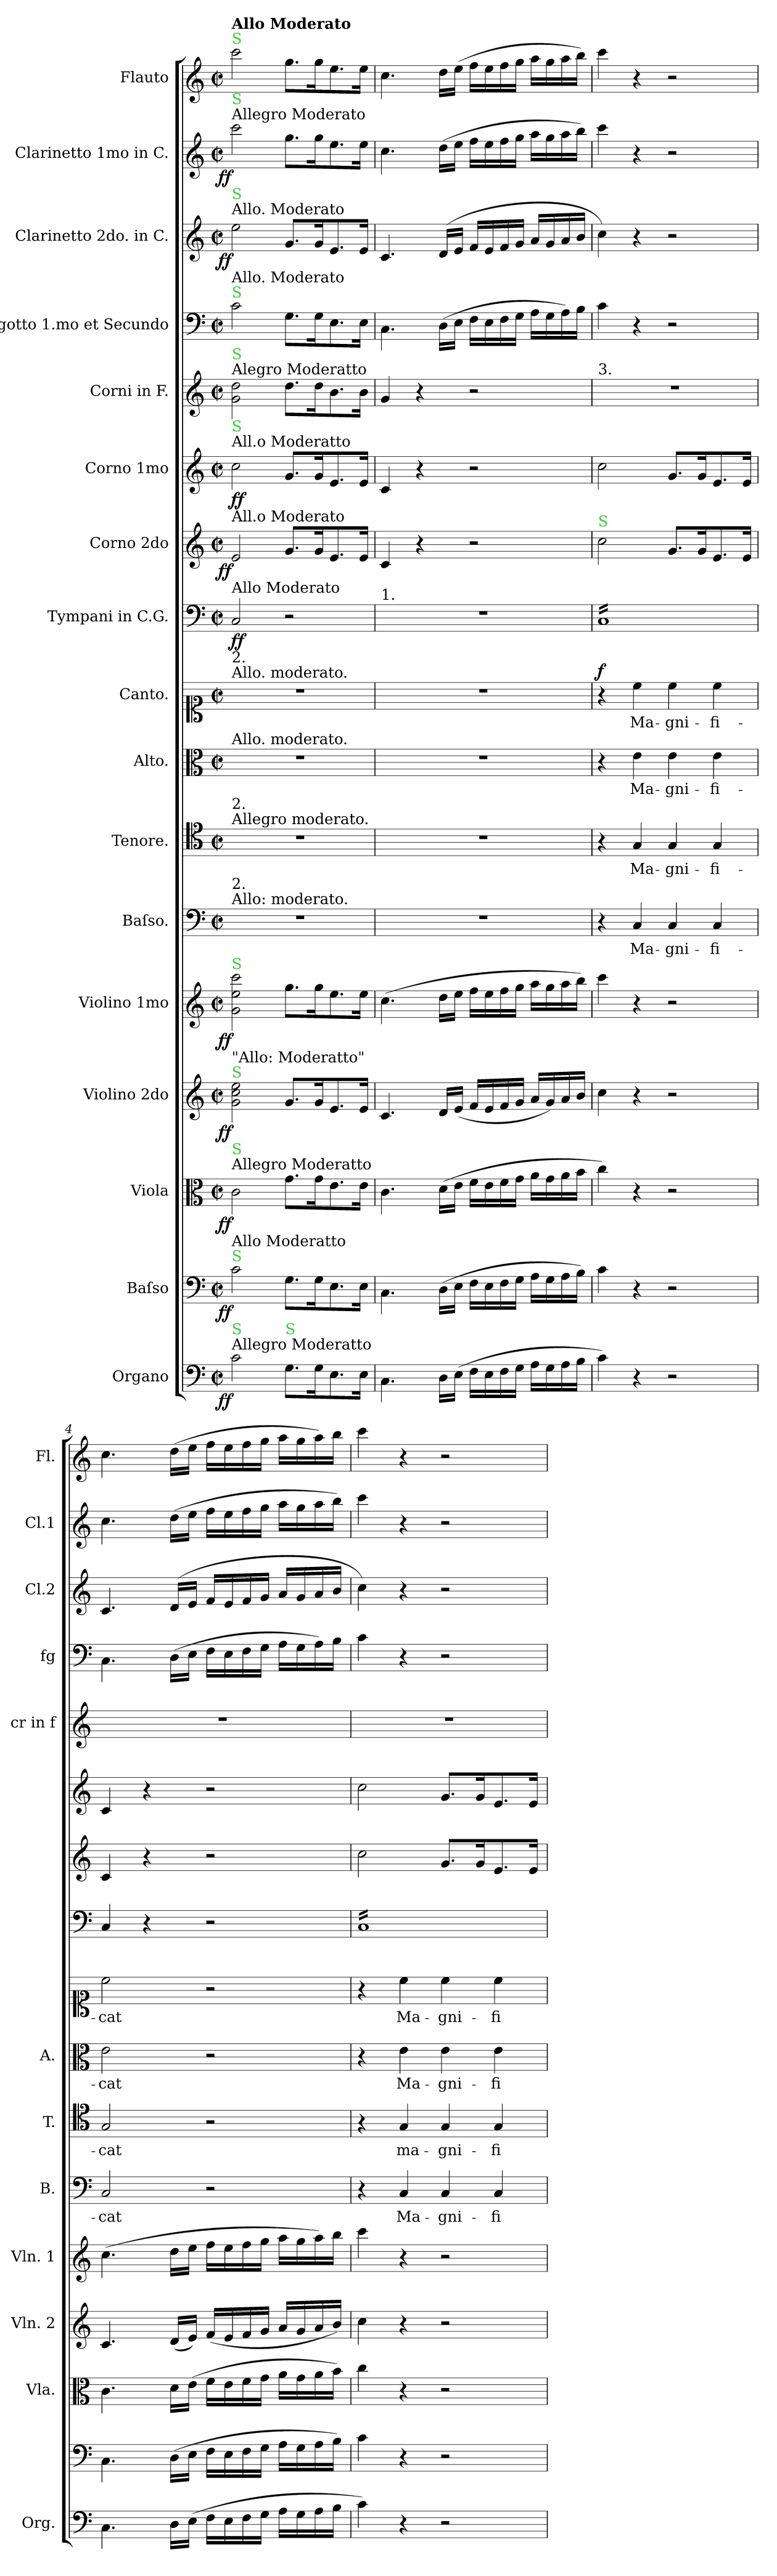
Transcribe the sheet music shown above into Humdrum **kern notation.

**kern	**dynam	**kern	**dynam	**kern	**dynam	**kern	**dynam	**kern	**dynam	**kern	**text	**dynam	**kern	**text	**dynam	**kern	**text	**dynam	**kern	**text	**dynam	**kern	**dynam	**kern	**dynam	**kern	**dynam	**kern	**kern	**kern	**dynam	**kern	**dynam	**kern
*part17	*part17	*part16	*part16	*part15	*part15	*part14	*part14	*part13	*part13	*part12	*part12	*part12	*part11	*part11	*part11	*part10	*part10	*part10	*part9	*part9	*part9	*part8	*part8	*part7	*part7	*part6	*part6	*part5	*part4	*part3	*part3	*part2	*part2	*part1
*staff17	*staff17	*staff16	*staff16	*staff15	*staff15	*staff14	*staff14	*staff13	*staff13	*staff12	*staff12	*staff12	*staff11	*staff11	*staff11	*staff10	*staff10	*staff10	*staff9	*staff9	*staff9	*staff8	*staff8	*staff7	*staff7	*staff6	*staff6	*staff5	*staff4	*staff3	*staff3	*staff2	*staff2	*staff1
*I"Organo	*	*I"Baſso	*	*I"Viola	*	*I"Violino 2do	*	*I"Violino 1mo	*	*I"Baſso.	*	*	*I"Tenore.	*	*	*I"Alto.	*	*	*I"Canto.	*	*	*I"Tympani in C.G.	*	*I"Corno 2do	*	*I"Corno 1mo	*	*I"Corni in F.	*I"Fagotto 1.mo et Secundo	*I"Clarinetto 2do. in C.	*	*I"Clarinetto 1mo in C.	*	*I"Flauto
*I'Org.	*	*	*	*I'Vla.	*	*I'Vln. 2	*	*I'Vln. 1	*	*I'B.	*	*	*I'T.	*	*	*I'A.	*	*	*	*	*	*	*	*	*	*	*	*I'cr in f	*I'fg	*I'Cl.2	*	*I'Cl.1	*	*I'Fl.
*clefF4	*	*clefF4	*	*clefC3	*	*clefG2	*	*clefG2	*	*clefF4	*	*	*clefC4	*	*	*clefC3	*	*	*clefC1	*	*	*clefF4	*	*clefG2	*	*clefG2	*	*clefG2	*clefF4	*clefG2	*	*clefG2	*	*clefG2
*	*	*	*	*	*	*	*	*	*	*	*	*	*	*	*	*	*	*	*	*	*	*	*	*	*	*	*	*ITrd4c7	*	*	*	*	*	*
*k[]	*	*k[]	*	*k[]	*	*k[]	*	*k[]	*	*k[]	*	*	*k[]	*	*	*k[]	*	*	*k[]	*	*	*k[]	*	*k[]	*	*k[]	*	*k[b-]	*k[]	*k[]	*	*k[]	*	*k[]
*M2/2	*	*M2/2	*	*M2/2	*	*M2/2	*	*M2/2	*	*M2/2	*	*	*M2/2	*	*	*M2/2	*	*	*M2/2	*	*	*M2/2	*	*M2/2	*	*M2/2	*	*M2/2	*M2/2	*M2/2	*	*M2/2	*	*M2/2
*met(c|)	*	*met(c|)	*	*met(c|)	*	*met(c|)	*	*met(c|)	*	*met(c|)	*	*	*met(c|)	*	*	*met(c|)	*	*	*met(c|)	*	*	*met(c|)	*	*met(c|)	*	*met(c|)	*	*met(c|)	*met(c|)	*met(c|)	*	*met(c|)	*	*met(c|)
=1	=1	=1	=1	=1	=1	=1	=1	=1	=1	=1	=1	=1	=1	=1	=1	=1	=1	=1	=1	=1	=1	=1	=1	=1	=1	=1	=1	=1	=1	=1	=1	=1	=1	=1
!	!	!	!	!	!	!	!	!	!	!	!	!	!	!	!	!	!	!	!	!	!	!	!	!	!	!	!	!	!	!	!	!	!	!LO:TX:a:color=limegreen:t=S
!	!	!	!	!	!	!	!	!	!	!	!	!	!	!	!	!	!	!	!	!	!	!	!	!	!	!	!	!	!	!	!	!	!	!LO:TX:a:B:t=Allo Moderato
!	!	!	!	!	!	!	!	!	!	!	!	!	!	!	!	!	!	!	!	!	!	!	!	!	!	!	!	!	!	!	!	!LO:TX:a:t=Allegro Moderato	!	!
!	!	!	!	!	!	!	!	!	!	!	!	!	!	!	!	!	!	!	!	!	!	!	!	!	!	!	!	!	!	!	!	!LO:TX:a:color=limegreen:t=S	!	!
!	!	!	!	!	!	!	!	!	!	!	!	!	!	!	!	!	!	!	!	!	!	!	!	!	!	!	!	!	!	!LO:TX:a:t=Allo. Moderato	!	!	!	!
!	!	!	!	!	!	!	!	!	!	!	!	!	!	!	!	!	!	!	!	!	!	!	!	!	!	!	!	!	!	!LO:TX:a:color=limegreen:t=S	!	!	!	!
!	!	!	!	!	!	!	!	!	!	!	!	!	!	!	!	!	!	!	!	!	!	!	!	!	!	!	!	!	!LO:TX:a:color=limegreen:t=S	!	!	!	!	!
!	!	!	!	!	!	!	!	!	!	!	!	!	!	!	!	!	!	!	!	!	!	!	!	!	!	!	!	!	!LO:TX:a:t=Allo. Moderato	!	!	!	!	!
!	!	!	!	!	!	!	!	!	!	!	!	!	!	!	!	!	!	!	!	!	!	!	!	!	!	!	!	!LO:TX:a:t=Alegro Moderatto	!	!	!	!	!	!
!	!	!	!	!	!	!	!	!	!	!	!	!	!	!	!	!	!	!	!	!	!	!	!	!	!	!	!	!LO:TX:a:color=limegreen:t=S	!	!	!	!	!	!
!	!	!	!	!	!	!	!	!	!	!	!	!	!	!	!	!	!	!	!	!	!	!	!	!	!	!LO:TX:a:t=All.o Moderatto	!	!	!	!	!	!	!	!
!	!	!	!	!	!	!	!	!	!	!	!	!	!	!	!	!	!	!	!	!	!	!	!	!	!	!LO:TX:a:color=limegreen:t=S	!	!	!	!	!	!	!	!
!	!	!	!	!	!	!	!	!	!	!	!	!	!	!	!	!	!	!	!	!	!	!	!	!LO:TX:a:t=All.o Moderato	!	!	!	!	!	!	!	!	!	!
!	!	!	!	!	!	!	!	!	!	!	!	!	!	!	!	!	!	!	!	!	!	!LO:TX:a:t=Allo Moderato	!	!	!	!	!	!	!	!	!	!	!	!
!	!	!	!	!	!	!	!	!	!	!	!	!	!	!	!	!	!	!	!LO:TX:a:t=Allo. moderato.	!	!	!	!	!	!	!	!	!	!	!	!	!	!	!
!	!	!	!	!	!	!	!	!	!	!	!	!	!	!	!	!	!	!	!LO:TX:a:t=2.	!	!	!	!	!	!	!	!	!	!	!	!	!	!	!
!	!	!	!	!	!	!	!	!	!	!	!	!	!	!	!	!LO:TX:a:t=Allo. moderato.	!	!	!	!	!	!	!	!	!	!	!	!	!	!	!	!	!	!
!	!	!	!	!	!	!	!	!	!	!	!	!	!LO:TX:a:t=Allegro moderato.	!	!	!	!	!	!	!	!	!	!	!	!	!	!	!	!	!	!	!	!	!
!	!	!	!	!	!	!	!	!	!	!	!	!	!LO:TX:a:t=2.	!	!	!	!	!	!	!	!	!	!	!	!	!	!	!	!	!	!	!	!	!
!	!	!	!	!	!	!	!	!	!	!LO:TX:a:t=Allo&colon; moderato.	!	!	!	!	!	!	!	!	!	!	!	!	!	!	!	!	!	!	!	!	!	!	!	!
!	!	!	!	!	!	!	!	!	!	!LO:TX:a:t=2.	!	!	!	!	!	!	!	!	!	!	!	!	!	!	!	!	!	!	!	!	!	!	!	!
!	!	!	!	!	!	!	!	!LO:TX:a:color=limegreen:t=S	!	!	!	!	!	!	!	!	!	!	!	!	!	!	!	!	!	!	!	!	!	!	!	!	!	!
!	!	!	!	!	!	!LO:TX:a:color=limegreen:t=S	!	!	!	!	!	!	!	!	!	!	!	!	!	!	!	!	!	!	!	!	!	!	!	!	!	!	!	!
!	!	!	!	!	!	!LO:TX:a:t="Allo&colon; Moderatto"	!	!	!	!	!	!	!	!	!	!	!	!	!	!	!	!	!	!	!	!	!	!	!	!	!	!	!	!
!	!	!	!	!LO:TX:a:t=Allegro Moderatto	!	!	!	!	!	!	!	!	!	!	!	!	!	!	!	!	!	!	!	!	!	!	!	!	!	!	!	!	!	!
!	!	!	!	!LO:TX:a:color=limegreen:t=S	!	!	!	!	!	!	!	!	!	!	!	!	!	!	!	!	!	!	!	!	!	!	!	!	!	!	!	!	!	!
!	!	!LO:TX:a:color=limegreen:t=S	!	!	!	!	!	!	!	!	!	!	!	!	!	!	!	!	!	!	!	!	!	!	!	!	!	!	!	!	!	!	!	!
!	!	!LO:TX:a:t=Allo Moderatto	!	!	!	!	!	!	!	!	!	!	!	!	!	!	!	!	!	!	!	!	!	!	!	!	!	!	!	!	!	!	!	!
!LO:TX:a:t=Allegro Moderatto	!	!	!	!	!	!	!	!	!	!	!	!	!	!	!	!	!	!	!	!	!	!	!	!	!	!	!	!	!	!	!	!	!	!
!LO:TX:a:color=limegreen:t=S	!	!	!	!	!	!	!	!	!	!	!	!	!	!	!	!	!	!	!	!	!	!	!	!	!	!	!	!	!	!	!	!	!	!
!	!LO:DY:b:rj	!	!LO:DY:rj	!	!LO:DY:rj	!	!LO:DY:rj	!	!LO:DY:b:rj	!	!	!	!	!	!	!	!	!	!	!	!	!	!	!	!LO:DY:rj	!	!	!	!	!	!LO:DY:rj	!	!LO:DY:rj	!
2c\	ff	2c\	ff	2c\	ff	2g\ 2cc\ 2ee\	ff	2g\ 2ee\ 2ccc\	ff	1r	.	.	1r	.	.	1r	.	.	1r	.	.	2C/	ff	2e/	ff	2cc\	ff	2c\ 2g\	2c\	2ee\	ff	2ccc\	ff	2ccc\
!LO:TX:a:color=limegreen:t=S	!	!	!	!	!	!	!	!	!	!	!	!	!	!	!	!	!	!	!	!	!	!	!	!	!	!	!	!	!	!	!	!	!	!
8.G\L	.	8.G\L	.	8.g\L	.	8.g/L	.	8.gg\L	.	.	.	.	.	.	.	.	.	.	.	.	.	2r	.	8.g/L	.	8.g/L	.	8.g\L	8.G\L	8.g/L	.	8.gg\L	.	8.gg\L
16G\K	.	16G\K	.	16g\K	.	16g/K	.	16gg\K	.	.	.	.	.	.	.	.	.	.	.	.	.	.	.	16g/K	.	16g/K	.	16g\K	16G\K	16g/K	.	16gg\K	.	16gg\K
8.E\	.	8.E\	.	8.e\	.	8.e/	.	8.ee\	.	.	.	.	.	.	.	.	.	.	.	.	.	.	.	8.e/	.	8.e/	.	8.e\	8.E\	8.e/	.	8.ee\	.	8.ee\
16E\Jk	.	16E\Jk	.	16e\Jk	.	16e/Jk	.	16ee\Jk	.	.	.	.	.	.	.	.	.	.	.	.	.	.	.	16e/Jk	.	16e/Jk	.	16e\Jk	16E\Jk	16e/Jk	.	16ee\Jk	.	16ee\Jk
=2	=2	=2	=2	=2	=2	=2	=2	=2	=2	=2	=2	=2	=2	=2	=2	=2	=2	=2	=2	=2	=2	=2	=2	=2	=2	=2	=2	=2	=2	=2	=2	=2	=2	=2
!	!	!	!	!	!	!	!	!	!	!	!	!	!	!	!	!	!	!	!	!	!	!LO:TX:a:t=1.	!	!	!	!	!	!	!	!	!	!	!	!
4.C\	.	4.C\	.	4.c\	.	4.c/	.	(4.cc\	.	1r	.	.	1r	.	.	1r	.	.	1r	.	.	1r	.	4c/	.	4c/	.	4c/	4.C\	4.c/	.	4.cc\	.	4.cc\
.	.	.	.	.	.	.	.	.	.	.	.	.	.	.	.	.	.	.	.	.	.	.	.	4r	.	4r	.	4r	.	.	.	.	.	.
16D\LL	.	(16D\LL	.	(16d\LL	.	16d/LL	.	16dd\LL	.	.	.	.	.	.	.	.	.	.	.	.	.	.	.	.	.	.	.	.	(16D\LL	(<16d/LL	.	(16dd\LL	.	16dd\LL
(16E\JJ	.	16E\JJ	.	16e\JJ	.	(16e/JJ	.	16ee\JJ	.	.	.	.	.	.	.	.	.	.	.	.	.	.	.	.	.	.	.	.	16E\JJ	16e/JJ	.	16ee\JJ	.	(16ee\JJ
16F\LL	.	16F\LL	.	16f\LL	.	16f/LL	.	16ff\LL	.	.	.	.	.	.	.	.	.	.	.	.	.	.	.	2r	.	2r	.	2r	16F\LL	16f/LL	.	16ff\LL	.	16ff\LL
16E\	.	16E\	.	16e\	.	16e/	.	16ee\	.	.	.	.	.	.	.	.	.	.	.	.	.	.	.	.	.	.	.	.	16E\	16e/	.	16ee\	.	16ee\
16F\	.	16F\	.	16f\	.	16f/	.	16ff\	.	.	.	.	.	.	.	.	.	.	.	.	.	.	.	.	.	.	.	.	16F\	16f/	.	16ff\	.	16ff\
16G\JJ	.	16G\JJ	.	16g\JJ	.	16g/JJ	.	16gg\JJ	.	.	.	.	.	.	.	.	.	.	.	.	.	.	.	.	.	.	.	.	16G\JJ	16g/JJ	.	16gg\JJ	.	16gg\JJ
16A\LL	.	16A\LL	.	16a\LL	.	16a/LL	.	16aa\LL	.	.	.	.	.	.	.	.	.	.	.	.	.	.	.	.	.	.	.	.	16A\LL	16a/LL	.	16aa\LL	.	16aa\LL
16G\	.	16G\	.	16g\	.	16g/)	.	16gg\	.	.	.	.	.	.	.	.	.	.	.	.	.	.	.	.	.	.	.	.	16G\	16g/	.	16gg\	.	16gg\
16A\	.	16A\	.	16a\	.	16a/	.	16aa\	.	.	.	.	.	.	.	.	.	.	.	.	.	.	.	.	.	.	.	.	16A\)	16a/	.	16aa\	.	16aa\
16B\JJ	.	16B\JJ)	.	16b\JJ	.	16b/JJ	.	16bb\JJ)	.	.	.	.	.	.	.	.	.	.	.	.	.	.	.	.	.	.	.	.	16B\JJ	16b/JJ	.	16bb\JJ)	.	16bb\JJ)
=3	=3	=3	=3	=3	=3	=3	=3	=3	=3	=3	=3	=3	=3	=3	=3	=3	=3	=3	=3	=3	=3	=3	=3	=3	=3	=3	=3	=3	=3	=3	=3	=3	=3	=3
!	!	!	!	!	!	!	!	!	!	!	!	!	!	!	!	!	!	!	!	!	!	!	!	!	!	!	!	!LO:TX:a:t=3.	!	!	!	!	!	!
!	!	!	!	!	!	!	!	!	!	!	!	!	!	!	!	!	!	!	!	!	!	!	!	!LO:TX:a:color=limegreen:t=S	!	!	!	!	!	!	!	!	!	!
!	!	!	!	!	!	!	!	!	!	!	!	!	!	!	!	!	!	!	!	!	!LO:DY:a	!	!	!	!	!	!	!	!	!	!	!	!	!
*	*	*	*	*	*	*	*	*	*	*	*	*	*	*	*	*	*	*	*	*	*	*tremolo	*	*	*	*	*	*	*	*	*	*	*	*
4c\)	.	4c\	.	4cc\)	.	4cc\	.	4ccc\	.	4r	.	.	4r	.	.	4r	.	.	4r	.	f	16C/LL	.	2cc\	.	2cc\	.	1r	4c\	4cc\)	.	4ccc\	.	4ccc\
.	.	.	.	.	.	.	.	.	.	.	.	.	.	.	.	.	.	.	.	.	.	16C/	.	.	.	.	.	.	.	.	.	.	.	.
.	.	.	.	.	.	.	.	.	.	.	.	.	.	.	.	.	.	.	.	.	.	16C/	.	.	.	.	.	.	.	.	.	.	.	.
.	.	.	.	.	.	.	.	.	.	.	.	.	.	.	.	.	.	.	.	.	.	16C/	.	.	.	.	.	.	.	.	.	.	.	.
!	!	!	!	!	!	!	!	!	!	!	!	!LO:DY:a	!	!	!LO:DY:a	!	!	!LO:DY:a	!	!	!	!	!	!	!	!	!	!	!	!	!	!	!	!
4r	.	4r	.	4r	.	4r	.	4r	.	4C/	Ma-	for.	4G/	Ma-	for	4e\	Ma-	for	4cc\	Ma-	.	16C/	.	.	.	.	.	.	4r	4r	.	4r	.	4r
.	.	.	.	.	.	.	.	.	.	.	.	.	.	.	.	.	.	.	.	.	.	16C/	.	.	.	.	.	.	.	.	.	.	.	.
.	.	.	.	.	.	.	.	.	.	.	.	.	.	.	.	.	.	.	.	.	.	16C/	.	.	.	.	.	.	.	.	.	.	.	.
.	.	.	.	.	.	.	.	.	.	.	.	.	.	.	.	.	.	.	.	.	.	16C/	.	.	.	.	.	.	.	.	.	.	.	.
2r	.	2r	.	2r	.	2r	.	2r	.	4C/	-gni-	.	4G/	-gni-	.	4e\	-gni-	.	4cc\	-gni-	.	16C/	.	8.g/L	.	8.g/L	.	.	2r	2r	.	2r	.	2r
.	.	.	.	.	.	.	.	.	.	.	.	.	.	.	.	.	.	.	.	.	.	16C/	.	.	.	.	.	.	.	.	.	.	.	.
.	.	.	.	.	.	.	.	.	.	.	.	.	.	.	.	.	.	.	.	.	.	16C/	.	.	.	.	.	.	.	.	.	.	.	.
.	.	.	.	.	.	.	.	.	.	.	.	.	.	.	.	.	.	.	.	.	.	16C/	.	16g/K	.	16g/K	.	.	.	.	.	.	.	.
.	.	.	.	.	.	.	.	.	.	4C/	-fi-	.	4G/	-fi-	.	4e\	-fi-	.	4cc\	-fi-	.	16C/	.	8.e/	.	8.e/	.	.	.	.	.	.	.	.
.	.	.	.	.	.	.	.	.	.	.	.	.	.	.	.	.	.	.	.	.	.	16C/	.	.	.	.	.	.	.	.	.	.	.	.
.	.	.	.	.	.	.	.	.	.	.	.	.	.	.	.	.	.	.	.	.	.	16C/	.	.	.	.	.	.	.	.	.	.	.	.
.	.	.	.	.	.	.	.	.	.	.	.	.	.	.	.	.	.	.	.	.	.	16C/JJ	.	16e/Jk	.	16e/Jk	.	.	.	.	.	.	.	.
*	*	*	*	*	*	*	*	*	*	*	*	*	*	*	*	*	*	*	*	*	*	*Xtremolo	*	*	*	*	*	*	*	*	*	*	*	*
=4	=4	=4	=4	=4	=4	=4	=4	=4	=4	=4	=4	=4	=4	=4	=4	=4	=4	=4	=4	=4	=4	=4	=4	=4	=4	=4	=4	=4	=4	=4	=4	=4	=4	=4
4.C\	.	4.C\	.	4.c\	.	4.c/	.	(4.cc\	.	2C/	-cat	.	2G/	-cat	.	2e\	-cat	.	2cc\	-cat	.	4C/	.	4c/	.	4c/	.	1r	4.C\	4.c/	.	4.cc\	.	4.cc\
.	.	.	.	.	.	.	.	.	.	.	.	.	.	.	.	.	.	.	.	.	.	4r	.	4r	.	4r	.	.	.	.	.	.	.	.
16D\LL	.	(16D\LL	.	16d\LL	.	(16d/LL	.	16dd\LL	.	.	.	.	.	.	.	.	.	.	.	.	.	.	.	.	.	.	.	.	(16D\LL	(<16d/LL	.	(16dd\LL	.	(16dd\LL
(16E\JJ	.	16E\JJ	.	(16e\JJ	.	16e/JJ)	.	16ee\JJ	.	.	.	.	.	.	.	.	.	.	.	.	.	.	.	.	.	.	.	.	16E\JJ	16e/JJ	.	16ee\JJ	.	16ee\JJ
16F\LL	.	16F\LL	.	16f\LL	.	(16f/LL	.	16ff\LL	.	2r	.	.	2r	.	.	2r	.	.	2r	.	.	2r	.	2r	.	2r	.	.	16F\LL	16f/LL	.	16ff\LL	.	16ff\LL
16E\	.	16E\	.	16e\	.	16e/	.	16ee\	.	.	.	.	.	.	.	.	.	.	.	.	.	.	.	.	.	.	.	.	16E\	16e/	.	16ee\	.	16ee\
16F\	.	16F\	.	16f\	.	16f/	.	16ff\	.	.	.	.	.	.	.	.	.	.	.	.	.	.	.	.	.	.	.	.	16F\	16f/	.	16ff\	.	16ff\
16G\JJ	.	16G\JJ	.	16g\JJ	.	16g/JJ	.	16gg\JJ	.	.	.	.	.	.	.	.	.	.	.	.	.	.	.	.	.	.	.	.	16G\JJ	16g/JJ	.	16gg\JJ	.	16gg\JJ
16A\LL	.	16A\LL	.	16a\LL	.	16a/LL	.	16aa\LL	.	.	.	.	.	.	.	.	.	.	.	.	.	.	.	.	.	.	.	.	16A\LL	16a/LL	.	16aa\LL	.	16aa\LL
16G\	.	16G\	.	16g\	.	16g/	.	16gg\	.	.	.	.	.	.	.	.	.	.	.	.	.	.	.	.	.	.	.	.	16G\	16g/	.	16gg\	.	16gg\
16A\	.	16A\	.	16a\	.	16a/	.	16aa\)	.	.	.	.	.	.	.	.	.	.	.	.	.	.	.	.	.	.	.	.	16A\)	16a/	.	16aa\	.	16aa\)
16B\JJ	.	16B\JJ)	.	16b\JJ)	.	16b/JJ)	.	16bb\JJ	.	.	.	.	.	.	.	.	.	.	.	.	.	.	.	.	.	.	.	.	16B\JJ	16b/JJ	.	16bb\JJ)	.	16bb\JJ
=5	=5	=5	=5	=5	=5	=5	=5	=5	=5	=5	=5	=5	=5	=5	=5	=5	=5	=5	=5	=5	=5	=5	=5	=5	=5	=5	=5	=5	=5	=5	=5	=5	=5	=5
*	*	*	*	*	*	*	*	*	*	*	*	*	*	*	*	*	*	*	*	*	*	*tremolo	*	*	*	*	*	*	*	*	*	*	*	*
4c\)	.	4c\	.	4cc\	.	4cc\	.	4ccc\	.	4r	.	.	4r	.	.	4r	.	.	4r	.	.	16C/LL	.	2cc\	.	2cc\	.	1r	4c\	4cc\)	.	4ccc\	.	4ccc\
.	.	.	.	.	.	.	.	.	.	.	.	.	.	.	.	.	.	.	.	.	.	16C/	.	.	.	.	.	.	.	.	.	.	.	.
.	.	.	.	.	.	.	.	.	.	.	.	.	.	.	.	.	.	.	.	.	.	16C/	.	.	.	.	.	.	.	.	.	.	.	.
.	.	.	.	.	.	.	.	.	.	.	.	.	.	.	.	.	.	.	.	.	.	16C/	.	.	.	.	.	.	.	.	.	.	.	.
4r	.	4r	.	4r	.	4r	.	4r	.	4C/	Ma-	.	4G/	ma-	.	4e\	Ma-	.	4cc\	Ma-	.	16C/	.	.	.	.	.	.	4r	4r	.	4r	.	4r
.	.	.	.	.	.	.	.	.	.	.	.	.	.	.	.	.	.	.	.	.	.	16C/	.	.	.	.	.	.	.	.	.	.	.	.
.	.	.	.	.	.	.	.	.	.	.	.	.	.	.	.	.	.	.	.	.	.	16C/	.	.	.	.	.	.	.	.	.	.	.	.
.	.	.	.	.	.	.	.	.	.	.	.	.	.	.	.	.	.	.	.	.	.	16C/	.	.	.	.	.	.	.	.	.	.	.	.
2r	.	2r	.	2r	.	2r	.	2r	.	4C/	-gni-	.	4G/	-gni-	.	4e\	-gni-	.	4cc\	-gni-	.	16C/	.	8.g/L	.	8.g/L	.	.	2r	2r	.	2r	.	2r
.	.	.	.	.	.	.	.	.	.	.	.	.	.	.	.	.	.	.	.	.	.	16C/	.	.	.	.	.	.	.	.	.	.	.	.
.	.	.	.	.	.	.	.	.	.	.	.	.	.	.	.	.	.	.	.	.	.	16C/	.	.	.	.	.	.	.	.	.	.	.	.
.	.	.	.	.	.	.	.	.	.	.	.	.	.	.	.	.	.	.	.	.	.	16C/	.	16g/K	.	16g/K	.	.	.	.	.	.	.	.
.	.	.	.	.	.	.	.	.	.	4C/	-fi-	.	4G/	-fi-	.	4e\	-fi-	.	4cc\	-fi-	.	16C/	.	8.e/	.	8.e/	.	.	.	.	.	.	.	.
.	.	.	.	.	.	.	.	.	.	.	.	.	.	.	.	.	.	.	.	.	.	16C/	.	.	.	.	.	.	.	.	.	.	.	.
.	.	.	.	.	.	.	.	.	.	.	.	.	.	.	.	.	.	.	.	.	.	16C/	.	.	.	.	.	.	.	.	.	.	.	.
.	.	.	.	.	.	.	.	.	.	.	.	.	.	.	.	.	.	.	.	.	.	16C/JJ	.	16e/Jk	.	16e/Jk	.	.	.	.	.	.	.	.
*	*	*	*	*	*	*	*	*	*	*	*	*	*	*	*	*	*	*	*	*	*	*Xtremolo	*	*	*	*	*	*	*	*	*	*	*	*
=	=	=	=	=	=	=	=	=	=	=	=	=	=	=	=	=	=	=	=	=	=	=	=	=	=	=	=	=	=	=	=	=	=	=
*-	*-	*-	*-	*-	*-	*-	*-	*-	*-	*-	*-	*-	*-	*-	*-	*-	*-	*-	*-	*-	*-	*-	*-	*-	*-	*-	*-	*-	*-	*-	*-	*-	*-	*-
